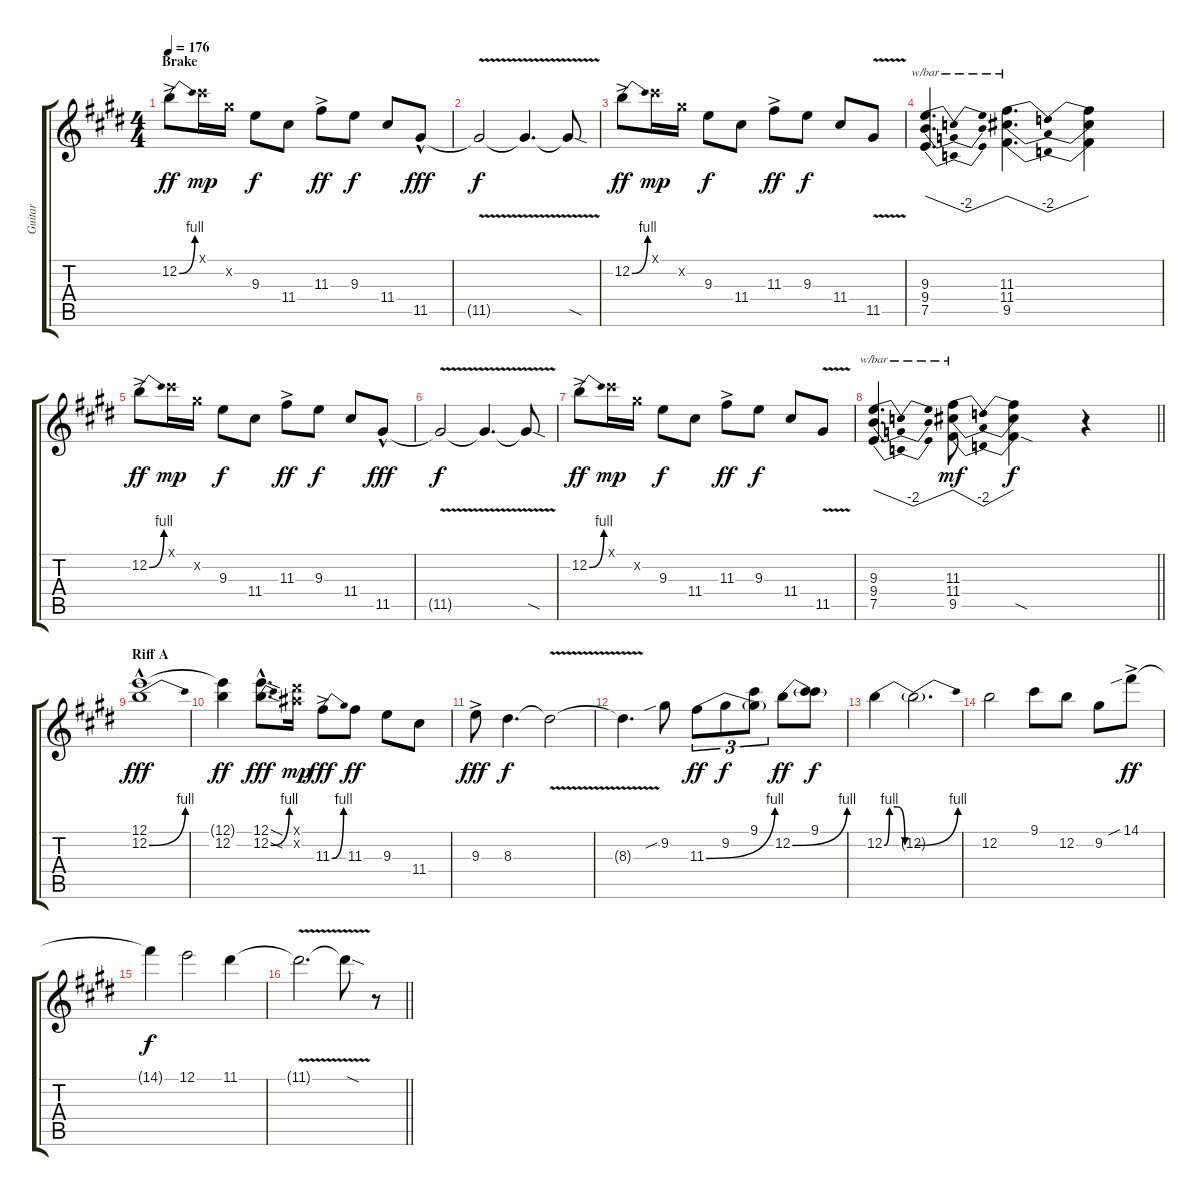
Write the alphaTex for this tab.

\track ("Guitar " "Guitar ") {instrument distortionguitar}
\staff {score tabs}
\tuning (E4 B3 G3 D3 A2 E2) {hide}
\ts (4 4)
\section ("" "Brake")
\tempo 176
\clef g2
\ks e
12.2{be (bend 0 0 60 4) ac}.8{dy ff} 9.1{x}.16{dy mp} 9.2{x}.16 9.3.8{dy f} 11.4.8 11.3{ac}.8{dy ff} 9.3.8{dy f} 11.4.8 11.5{hac}.8{dy fff} |
11.5{v t}.2{dy f} 11.5{v t}.4{d} 11.5{sod t}.8 |
12.2{be (bend 0 0 60 4) ac}.8{dy ff} 9.1{x}.16{dy mp} 9.2{x}.16 9.3.8{dy f} 11.4.8 11.3{ac}.8{dy ff} 9.3.8{dy f} 11.4.8 11.5{v}.8 |
(9.3 9.4 7.5).4{d tbe (dip default 0 0 30 -8 60 0)} (11.3 11.4 9.5).4{d tbe (dip default 0 0 30 -8 60 0)} (11.3{t} 11.4{t} 9.5{t}).4 |
12.2{be (bend 0 0 60 4) ac}.8{dy ff} 9.1{x}.16{dy mp} 9.2{x}.16 9.3.8{dy f} 11.4.8 11.3{ac}.8{dy ff} 9.3.8{dy f} 11.4.8 11.5{hac}.8{dy fff} |
11.5{v t}.2{dy f} 11.5{v t}.4{d} 11.5{sod t}.8 |
12.2{be (bend 0 0 60 4) ac}.8{dy ff} 9.1{x}.16{dy mp} 9.2{x}.16 9.3.8{dy f} 11.4.8 11.3{ac}.8{dy ff} 9.3.8{dy f} 11.4.8 11.5{v}.8 |
\barLineRight lightlight
(9.3 9.4 7.5).4{d tbe (dip default 0 0 30 -8 60 0)} (11.3 11.4 9.5).8{tbe (dip default 0 0 30 -8 60 0) dy mf} (11.3{t} 11.4{t} 9.5{sod t}).4{dy f} r.4 |
\section ("" "Riff A")
(12.1{hac} 12.2{be (bend 0 0 60 4) hac}).1{dy fff balance 8} |
(12.1{t} 12.2).4{dy ff} (12.1{sod hac} 12.2{be (bend 0 0 60 4) sod hac}).8{d dy fff} (11.1{x} 11.2{x}).16{dy mp} 11.3{be (bend 0 0 60 4) ac}.8{dy fff} 11.3.8{dy ff} 9.3.8 11.4.8 |
9.3{ac}.8{dy fff} 8.3.4{d dy f} 8.3{v t}.2 |
8.3{v t}.4{d} 9.2{sib}.8 11.3{be (bend 0 0 60 4)}.8{tu (3 2) dy ff} 9.2.8{tu (3 2) dy f} (9.1 11.3{t}).8{tu (3 2)} 12.2{be (bend 0 0 60 4)}.8{dy ff} (9.1 12.2{t}).8{dy f} |
12.2{be (custom 0 0 10 4 25 4 40 0 60 0)}.4 12.2{be (bend 0 0 60 4) t}.2{d} |
12.2.2 9.1.8 12.2.8 9.2.8 14.1{sib ac}.8{dy ff} |
14.1{t}.4{dy f} 12.1.2 11.1.4 |
\barLineRight lightlight
11.1{v t}.2{d} 11.1{sod t}.8 r.8
